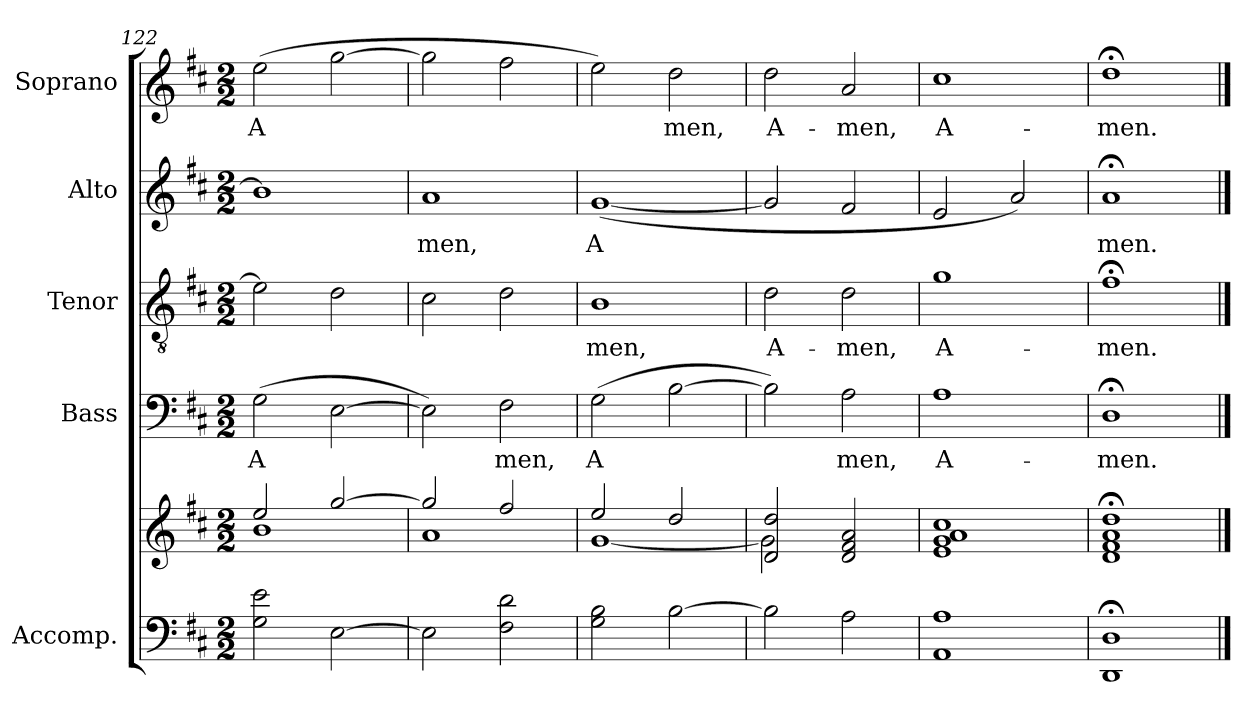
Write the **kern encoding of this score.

**kern	**kern	**kern	**text	**kern	**text	**kern	**text	**kern	**text
*part5	*part5	*part4	*part4	*part3	*part3	*part2	*part2	*part1	*part1
*staff6	*staff5	*staff4	*staff4	*staff3	*staff3	*staff2	*staff2	*staff1	*staff1
*I"Accomp.	*	*I"Bass	*	*I"Tenor	*	*I"Alto	*	*I"Soprano	*
*	*	*I'B	*	*I'T	*	*I'A	*	*I'S	*
!!LO:PB:g=z
*clefF4	*clefG2	*clefF4	*	*clefGv2	*	*clefG2	*	*clefG2	*
*k[f#c#]	*k[f#c#]	*k[f#c#]	*	*k[f#c#]	*	*k[f#c#]	*	*k[f#c#]	*
*D:	*D:	*D:	*	*D:	*	*D:	*	*D:	*
*M2/2	*M2/2	*M2/2	*	*M2/2	*	*M2/2	*	*M2/2	*
=122	=122	=122	=122	=122	=122	=122	=122	=122	=122
*	*^	*	*	*	*	*	*	*	*
!	!	!	!	!LO:LY:b	!	!	!	!	!	!LO:LY:b
2G\ 2e\	2ee/	1b	(>2G\	A­	2e\]	.	1b]	.	(>2ee\	A­
[2E\	[2gg/	.	[2E\	.	2d\	.	.	.	[2gg\	.
=123	=123	=123	=123	=123	=123	=123	=123	=123	=123	=123
!	!	!	!	!	!	!	!	!LO:LY:b	!	!
2E\]	2gg/]	1a	2E\])	.	2c#\	.	1a	men,	2gg\]	.
!	!	!	!	!LO:LY:b	!	!	!	!	!	!
2F#\ 2d\	2ff#/	.	2F#\	men,	2d\	.	.	.	2ff#\	.
=124	=124	=124	=124	=124	=124	=124	=124	=124	=124	=124
!	!	!	!	!LO:LY:b	!	!LO:LY:b	!	!LO:LY:b	!	!
2G\ 2B\	2ee/	[1g	(>2G\	A­	1B	men,	([1g	A­	2ee\)	.
!	!	!	!	!	!	!	!	!	!	!LO:LY:b
[2B\	2dd/	.	[2B\	.	.	.	.	.	2dd\	men,
=125	=125	=125	=125	=125	=125	=125	=125	=125	=125	=125
!	!	!	!	!	!	!LO:LY:b	!	!	!	!LO:LY:b
2B\]	2d/ 2dd/	2g\]	2B\])	.	2d\	A-	2g/]	.	2dd\	A-
!	!	!	!	!LO:LY:b	!	!LO:LY:b	!	!	!	!LO:LY:b
2A\	2d/ 2f#/ 2a/	2ryy	2A\	men,	2d\	-men,	2f#/	.	2a/	-men,
=126	=126	=126	=126	=126	=126	=126	=126	=126	=126	=126
!	!	!	!	!LO:LY:b	!	!LO:LY:b	!	!	!	!LO:LY:b
*	*v	*v	*	*	*	*	*	*	*	*
1AA 1A	1e 1g 1a 1cc#	1A	A-	1g	A-	2e/	.	1cc#	A-
.	.	.	.	.	.	2a/)	.	.	.
=127	=127	=127	=127	=127	=127	=127	=127	=127	=127
!	!	!	!LO:LY:b	!	!LO:LY:b	!	!LO:LY:b	!	!LO:LY:b
1DD;< 1D;<	1d;< 1f#;< 1a;< 1dd;<	1D;<	-men.	1f#;<	-men.	1a;<	men.	1dd;<	-men.
==	==	==	==	==	==	==	==	==	==
*-	*-	*-	*-	*-	*-	*-	*-	*-	*-
